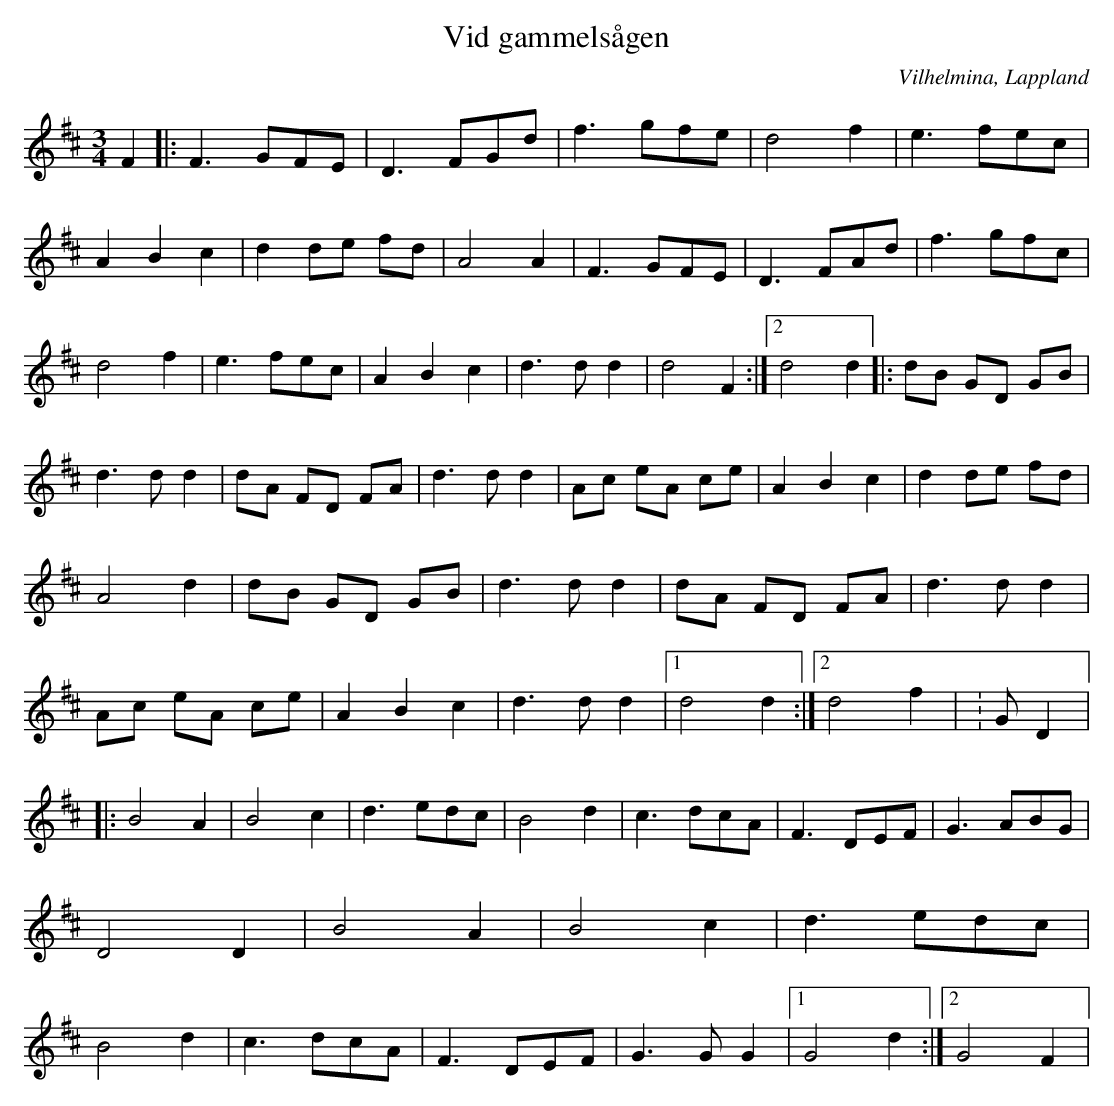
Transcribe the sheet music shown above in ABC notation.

X:1
T:Vid gammelsågen
O:Vilhelmina, Lappland
M:3/4
L:1/8
K:D
 F2|: F3 GFE | D3 FGd | f3 gfe | d4 f2 | e3 fec | A2 B2 c2 | d2 de fd | A4 A2 | F3 GFE | D3 FAd | f3 gfc | d4 f2 | e3 fec | A2 B2 c2 | d3 d d2 | 1 d4 F2:|2 d4 d2 |: dB GD GB | d3 d d2 | dA FD FA | d3 d d2 | Ac eA ce | A2 B2 c2 | d2 de fd | A4 d2 | dB GD GB | d3 d d2 | dA FD FA | d3 d d2 | Ac eA ce | A2 B2 c2 | d3 d d2 |1 d4 d2 :|2 d4 f2 |K:G D2 |: B4 A2 | B4 c2 | d3 edc | B4 d2 | c3 dcA | F3 DEF | G3 ABG | D4 D2 | B4 A2 | B4 c2 | d3 edc | B4 d2 | c3 dcA | F3 DEF | G3G G2 |1 G4 d2 :|2 G4 F2|
